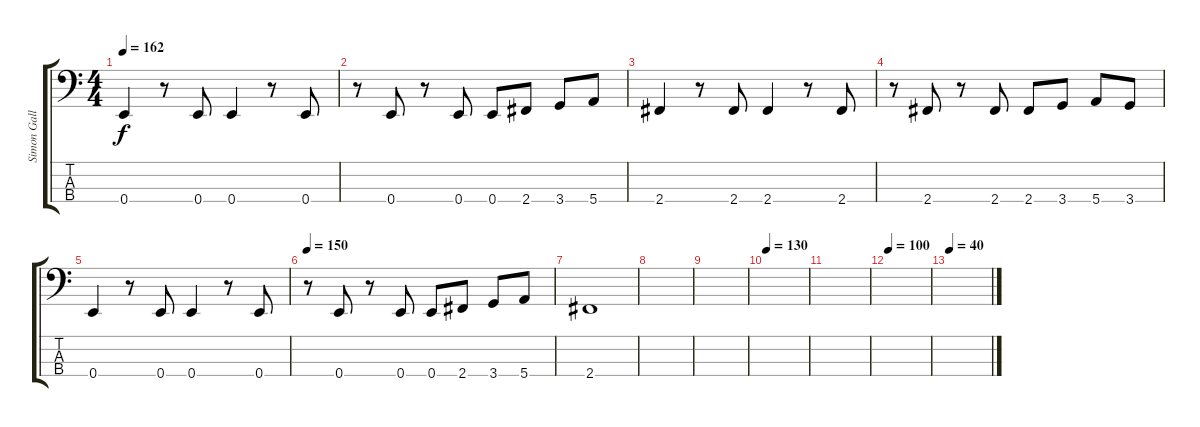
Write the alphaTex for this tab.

\track ("Simon Gallup (bass)" "Simon Gall") {instrument electricbasspick}
\staff {score tabs}
\tuning (G2 D2 A1 E1) {hide}
\ts (4 4)
\tempo 162
\clef f4
\ks c
0.4.4{dy f} r.8 0.4.8 0.4.4 r.8 0.4.8 |
r.8 0.4.8 r.8 0.4.8 0.4.8 2.4.8 3.4.8 5.4.8 |
2.4.4 r.8 2.4.8 2.4.4 r.8 2.4.8 |
r.8 2.4.8 r.8 2.4.8 2.4.8 3.4.8 5.4.8 3.4.8 |
0.4.4 r.8 0.4.8 0.4.4 r.8 0.4.8 |
\tempo 150
r.8 0.4.8 r.8 0.4.8 0.4.8 2.4.8 3.4.8 5.4.8 |
2.4.1 |
|
|
\tempo 130
|
|
\tempo 100
|
\tempo 40
